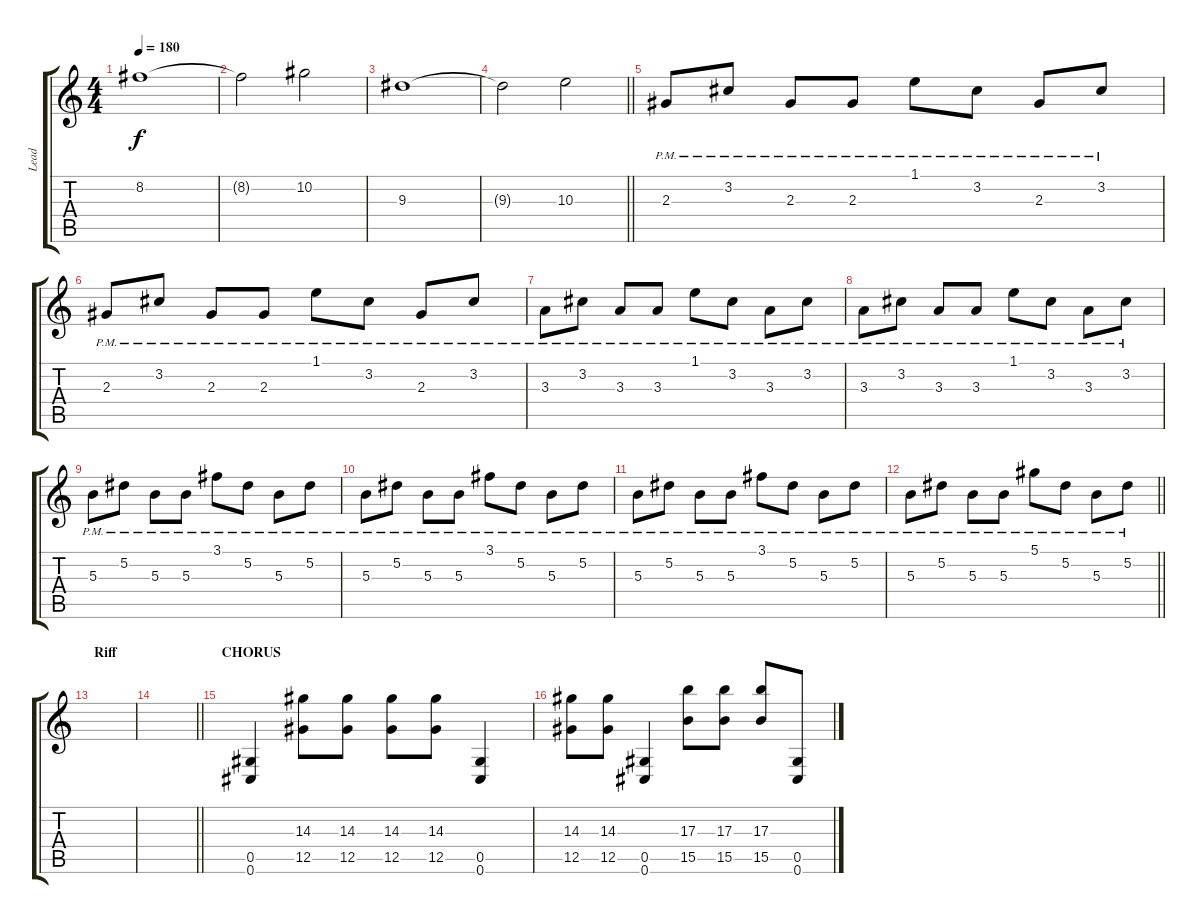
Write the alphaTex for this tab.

\track ("Lead" "Lead") {instrument distortionguitar}
\staff {score tabs}
\tuning (Eb4 Bb3 Gb3 Db3 Ab2 Db2) {hide}
\ts (4 4)
\tempo 180
\clef g2
\ks c
8.2.1{dy f} |
8.2{t}.2 10.2.2 |
9.3.1 |
\barLineRight lightlight
9.3{t}.2 10.3.2 |
\section ("" "")
2.3{pm}.8 3.2{pm}.8 2.3{pm}.8 2.3{pm}.8 1.1{pm}.8 3.2{pm}.8 2.3{pm}.8 3.2{pm}.8 |
2.3{pm}.8 3.2{pm}.8 2.3{pm}.8 2.3{pm}.8 1.1{pm}.8 3.2{pm}.8 2.3{pm}.8 3.2{pm}.8 |
3.3{pm}.8 3.2{pm}.8 3.3{pm}.8 3.3{pm}.8 1.1{pm}.8 3.2{pm}.8 3.3{pm}.8 3.2{pm}.8 |
3.3{pm}.8 3.2{pm}.8 3.3{pm}.8 3.3{pm}.8 1.1{pm}.8 3.2{pm}.8 3.3{pm}.8 3.2{pm}.8 |
5.3{pm}.8 5.2{pm}.8 5.3{pm}.8 5.3{pm}.8 3.1{pm}.8 5.2{pm}.8 5.3{pm}.8 5.2{pm}.8 |
5.3{pm}.8 5.2{pm}.8 5.3{pm}.8 5.3{pm}.8 3.1{pm}.8 5.2{pm}.8 5.3{pm}.8 5.2{pm}.8 |
5.3{pm}.8 5.2{pm}.8 5.3{pm}.8 5.3{pm}.8 3.1{pm}.8 5.2{pm}.8 5.3{pm}.8 5.2{pm}.8 |
\barLineRight lightlight
5.3{pm}.8 5.2{pm}.8 5.3{pm}.8 5.3{pm}.8 5.1{pm}.8 5.2{pm}.8 5.3{pm}.8 5.2{pm}.8 |
\section ("" "Riff")
|
\barLineRight lightlight
|
\section ("" "CHORUS")
(0.5 0.6).4 (14.3 12.5).8 (14.3 12.5).8 (14.3 12.5).8 (14.3 12.5).8 (0.5 0.6).4 |
(14.3 12.5).8 (14.3 12.5).8 (0.5 0.6).4 (17.3 15.5).8 (17.3 15.5).8 (17.3 15.5).8 (0.5 0.6).8
